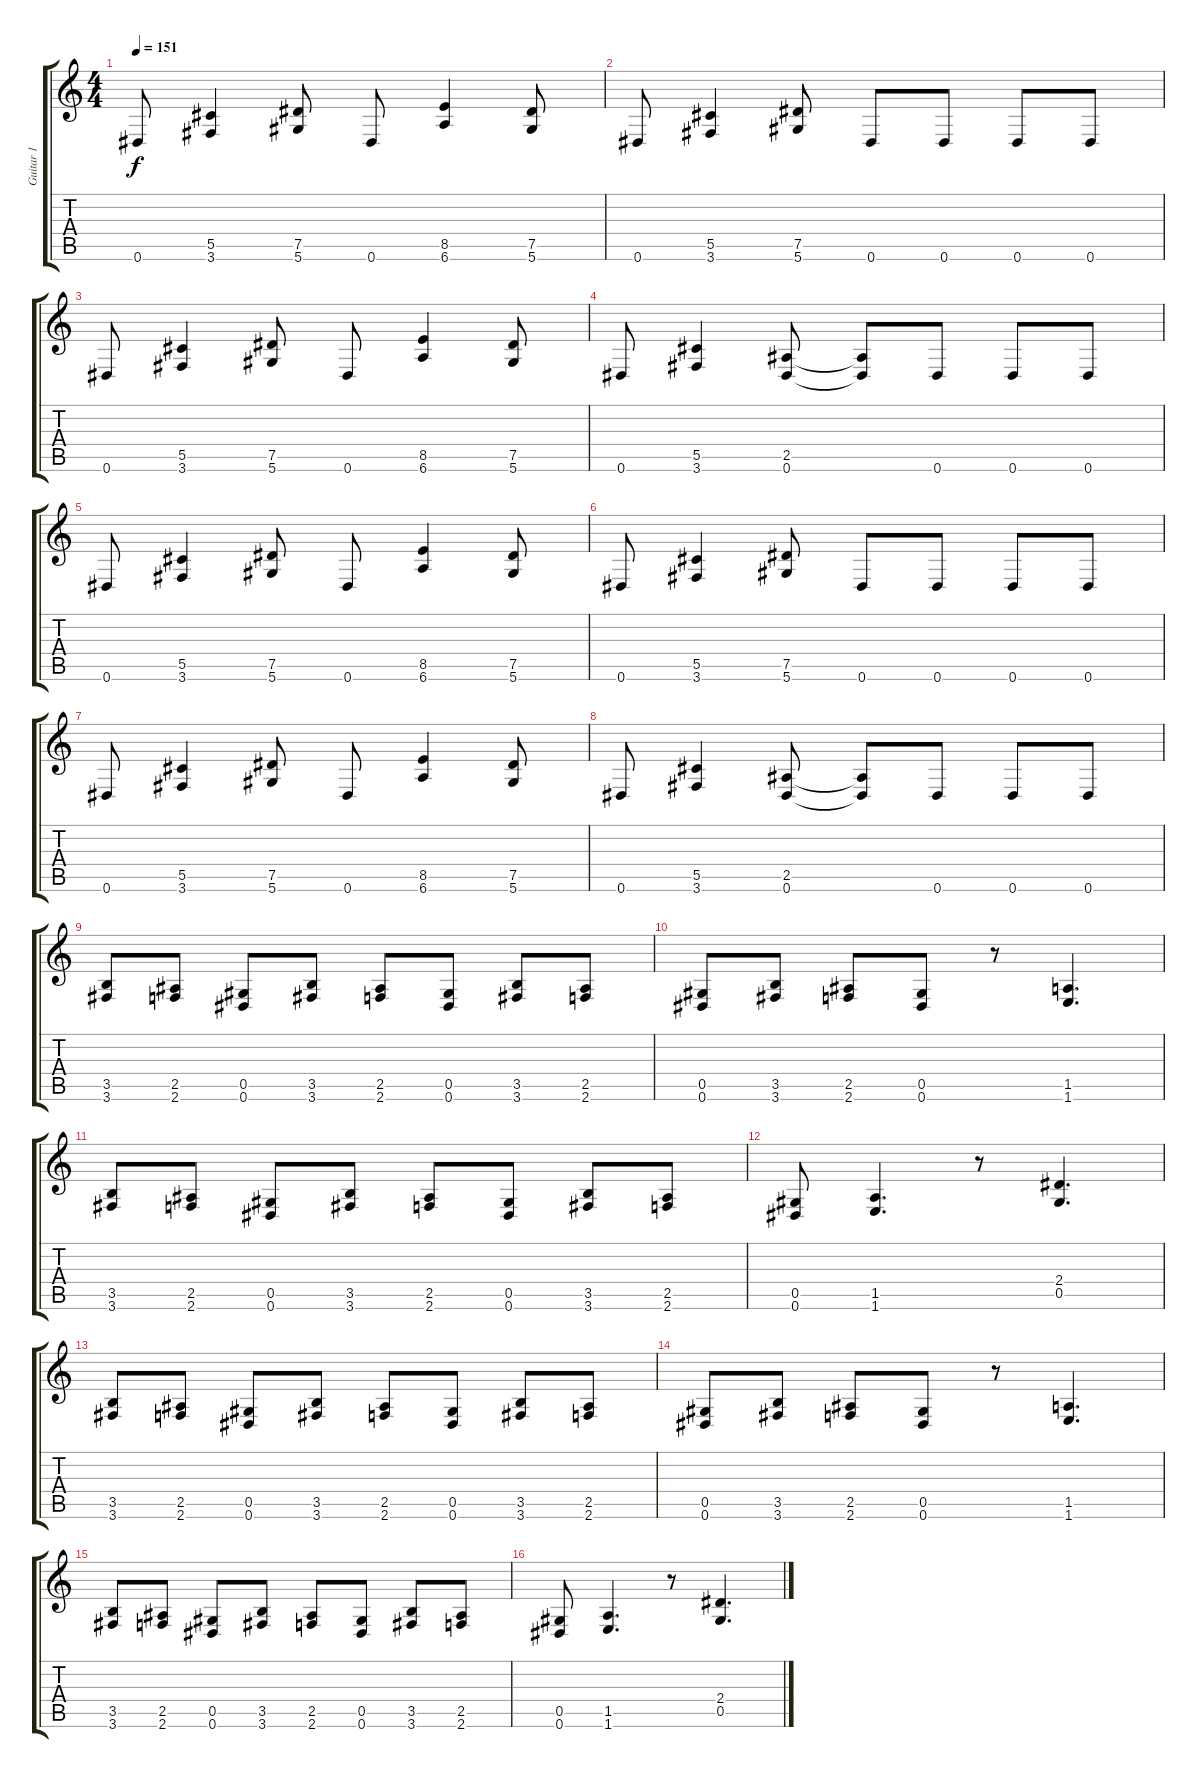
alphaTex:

\track ("Guitar 1" "Guitar 1") {instrument distortionguitar}
\staff {score tabs}
\tuning (Eb4 Bb3 Gb3 Db3 Ab2 Eb2) {hide}
\ts (4 4)
\tempo 151
\clef g2
\ks c
0.6.8{dy f} (5.5 3.6).4 (7.5 5.6).8 0.6.8 (8.5 6.6).4 (7.5 5.6).8 |
0.6.8 (5.5 3.6).4 (7.5 5.6).8 0.6.8 0.6.8 0.6.8 0.6.8 |
0.6.8 (5.5 3.6).4 (7.5 5.6).8 0.6.8 (8.5 6.6).4 (7.5 5.6).8 |
0.6.8 (5.5 3.6).4 (2.5 0.6).8 (2.5{t} 0.6{t}).8 0.6.8 0.6.8 0.6.8 |
0.6.8 (5.5 3.6).4 (7.5 5.6).8 0.6.8 (8.5 6.6).4 (7.5 5.6).8 |
0.6.8 (5.5 3.6).4 (7.5 5.6).8 0.6.8 0.6.8 0.6.8 0.6.8 |
0.6.8 (5.5 3.6).4 (7.5 5.6).8 0.6.8 (8.5 6.6).4 (7.5 5.6).8 |
0.6.8 (5.5 3.6).4 (2.5 0.6).8 (2.5{t} 0.6{t}).8 0.6.8 0.6.8 0.6.8 |
(3.5 3.6).8 (2.5 2.6).8 (0.5 0.6).8 (3.5 3.6).8 (2.5 2.6).8 (0.5 0.6).8 (3.5 3.6).8 (2.5 2.6).8 |
(0.5 0.6).8 (3.5 3.6).8 (2.5 2.6).8 (0.5 0.6).8 r.8 (1.5 1.6).4{d} |
(3.5 3.6).8 (2.5 2.6).8 (0.5 0.6).8 (3.5 3.6).8 (2.5 2.6).8 (0.5 0.6).8 (3.5 3.6).8 (2.5 2.6).8 |
(0.5 0.6).8 (1.5 1.6).4{d} r.8 (2.4 0.5).4{d} |
(3.5 3.6).8 (2.5 2.6).8 (0.5 0.6).8 (3.5 3.6).8 (2.5 2.6).8 (0.5 0.6).8 (3.5 3.6).8 (2.5 2.6).8 |
(0.5 0.6).8 (3.5 3.6).8 (2.5 2.6).8 (0.5 0.6).8 r.8 (1.5 1.6).4{d} |
(3.5 3.6).8 (2.5 2.6).8 (0.5 0.6).8 (3.5 3.6).8 (2.5 2.6).8 (0.5 0.6).8 (3.5 3.6).8 (2.5 2.6).8 |
(0.5 0.6).8 (1.5 1.6).4{d} r.8 (2.4 0.5).4{d}
